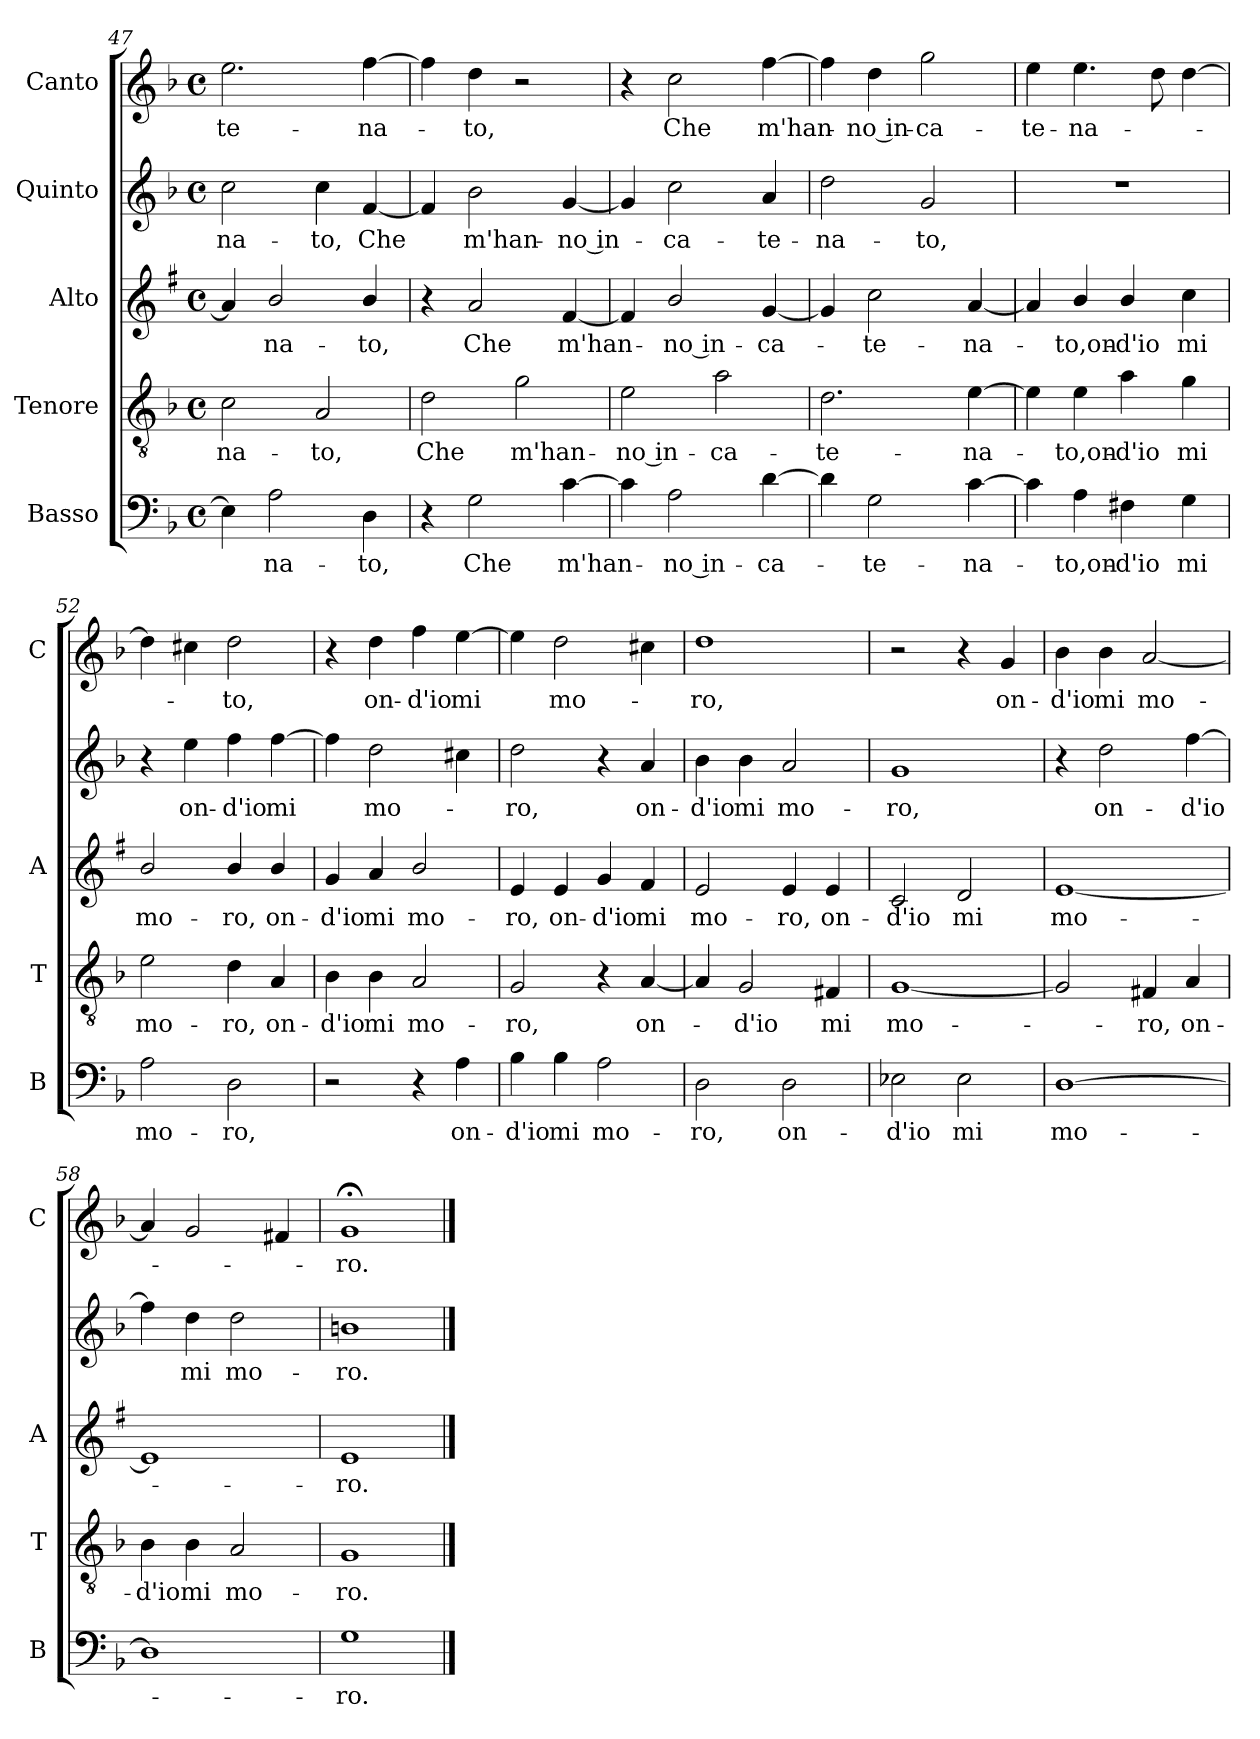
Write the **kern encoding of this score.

**kern	**text	**kern	**text	**kern	**text	**kern	**text	**kern	**text
*part5	*part5	*part4	*part4	*part3	*part3	*part2	*part2	*part1	*part1
*staff5	*staff5	*staff4	*staff4	*staff3	*staff3	*staff2	*staff2	*staff1	*staff1
*I"Basso	*	*I"Tenore	*	*I"Alto	*	*I"Quinto	*	*I"Canto	*
*I'B	*	*I'T	*	*I'A	*	*	*	*I'C	*
*clefF4	*	*clefGv2	*	*clefG2	*	*clefG2	*	*clefG2	*
*	*	*	*	*ITrd1c2	*	*	*	*	*
*k[b-]	*	*k[b-]	*	*k[b-]	*	*k[b-]	*	*k[b-]	*
*F:	*	*F:	*	*F:	*	*F:	*	*F:	*
*M4/4	*	*M4/4	*	*M4/4	*	*M4/4	*	*M4/4	*
*met(c)	*	*met(c)	*	*met(c)	*	*met(c)	*	*met(c)	*
=47	=47	=47	=47	=47	=47	=47	=47	=47	=47
!	!	!	!LO:LY:b	!	!	!	!LO:LY:b	!	!LO:LY:b
4E\]	.	2c\	-na-	4g/]	.	2cc\	-na-	2.ee\	-te-
!	!LO:LY:b	!	!	!	!LO:LY:b	!	!	!	!
2A\	-na-	.	.	2a/	-na-	.	.	.	.
!	!	!	!LO:LY:b	!	!	!	!LO:LY:b	!	!
.	.	2A/	-to,	.	.	4cc\	-to,	.	.
!	!LO:LY:b	!	!	!	!LO:LY:b	!	!LO:LY:b	!	!LO:LY:b
4D\	-to,	.	.	4a/	-to,	[4f/	Che	[4ff\	-na-
=48	=48	=48	=48	=48	=48	=48	=48	=48	=48
!	!	!	!LO:LY:b	!	!	!	!	!	!
4r	.	2d\	Che	4r	.	4f/]	.	4ff\]	.
!	!LO:LY:b	!	!	!	!LO:LY:b	!	!LO:LY:b	!	!LO:LY:b
2G\	Che	.	.	2g/	Che	2b-\	m'han-	4dd\	-to,
!	!	!	!LO:LY:b	!	!	!	!	!	!
.	.	2g\	m'han-	.	.	.	.	2r	.
!	!LO:LY:b	!	!	!	!LO:LY:b	!	!LO:LY:b	!	!
[4c\	m'han-	.	.	[4e/	m'han-	[4g/	-no in-	.	.
=49	=49	=49	=49	=49	=49	=49	=49	=49	=49
!	!	!	!LO:LY:b	!	!	!	!	!	!
4c\]	.	2e\	-no in-	4e/]	.	4g/]	.	4r	.
!	!LO:LY:b	!	!	!	!LO:LY:b	!	!LO:LY:b	!	!LO:LY:b
2A\	-no in-	.	.	2a/	-no in-	2cc\	-ca-	2cc\	Che
!	!	!	!LO:LY:b	!	!	!	!	!	!
.	.	2a\	-ca-	.	.	.	.	.	.
!	!LO:LY:b	!	!	!	!LO:LY:b	!	!LO:LY:b	!	!LO:LY:b
[4d\	-ca-	.	.	[4f/	-ca-	4a/	-te-	[4ff\	m'han-
=50	=50	=50	=50	=50	=50	=50	=50	=50	=50
!	!	!	!LO:LY:b	!	!	!	!LO:LY:b	!	!
4d\]	.	2.d\	-te-	4f/]	.	2dd\	-na-	4ff\]	.
!	!LO:LY:b	!	!	!	!LO:LY:b	!	!	!	!LO:LY:b
2G\	-te-	.	.	2b-\	-te-	.	.	4dd\	-no in-
!	!	!	!	!	!	!	!LO:LY:b	!	!LO:LY:b
.	.	.	.	.	.	2g/	-to,	2gg\	-ca-
!	!LO:LY:b	!	!LO:LY:b	!	!LO:LY:b	!	!	!	!
[4c\	-na-	[4e\	-na-	[4g/	-na-	.	.	.	.
=51	=51	=51	=51	=51	=51	=51	=51	=51	=51
!	!	!	!	!	!	!	!	!	!LO:LY:b
4c\]	.	4e\]	.	4g/]	.	1r	.	4ee\	-te-
!	!LO:LY:b	!	!LO:LY:b	!	!LO:LY:b	!	!	!	!LO:LY:b
4A\	-to,on-	4e\	-to,on-	4a/	-to,on-	.	.	4.ee\	-na-
!	!LO:LY:b	!	!LO:LY:b	!	!LO:LY:b	!	!	!	!
4F#X\	-d'io	4a\	-d'io	4a/	-d'io	.	.	.	.
.	.	.	.	.	.	.	.	8dd\	.
!	!LO:LY:b	!	!LO:LY:b	!	!LO:LY:b	!	!	!	!
4G\	mi	4g\	mi	4b-\	mi	.	.	[4dd\	.
!!LO:LB:g=z
=52	=52	=52	=52	=52	=52	=52	=52	=52	=52
!	!LO:LY:b	!	!LO:LY:b	!	!LO:LY:b	!	!	!	!
2A\	mo-	2e\	mo-	2a/	mo-	4r	.	4dd\]	.
!	!	!	!	!	!	!	!LO:LY:b	!	!
.	.	.	.	.	.	4ee\	on-	4cc#X\	.
!	!LO:LY:b	!	!LO:LY:b	!	!LO:LY:b	!	!LO:LY:b	!	!LO:LY:b
2D\	-ro,	4d\	-ro,	4a/	-ro,	4ff\	-d'io	2dd\	-to,
!	!	!	!LO:LY:b	!	!LO:LY:b	!	!LO:LY:b	!	!
.	.	4A/	on-	4a/	on-	[4ff\	mi	.	.
=53	=53	=53	=53	=53	=53	=53	=53	=53	=53
!	!	!	!LO:LY:b	!	!LO:LY:b	!	!	!	!
2r	.	4B-\	-d'io	4f/	-d'io	4ff\]	.	4r	.
!	!	!	!LO:LY:b	!	!LO:LY:b	!	!LO:LY:b	!	!LO:LY:b
.	.	4B-\	mi	4g/	mi	2dd\	mo-	4dd\	on-
!	!	!	!LO:LY:b	!	!LO:LY:b	!	!	!	!LO:LY:b
4r	.	2A/	mo-	2a/	mo-	.	.	4ff\	-d'io
!	!LO:LY:b	!	!	!	!	!	!	!	!LO:LY:b
4A\	on-	.	.	.	.	4cc#X\	.	[4ee\	mi
=54	=54	=54	=54	=54	=54	=54	=54	=54	=54
!	!LO:LY:b	!	!LO:LY:b	!	!LO:LY:b	!	!LO:LY:b	!	!
4B-\	-d'io	2G/	-ro,	4d/	-ro,	2dd\	-ro,	4ee\]	.
!	!LO:LY:b	!	!	!	!LO:LY:b	!	!	!	!LO:LY:b
4B-\	mi	.	.	4d/	on-	.	.	2dd\	mo-
!	!LO:LY:b	!	!	!	!LO:LY:b	!	!	!	!
2A\	mo-	4r	.	4f/	-d'io	4r	.	.	.
!	!	!	!LO:LY:b	!	!LO:LY:b	!	!LO:LY:b	!	!
.	.	[4A/	on-	4e/	mi	4a/	on-	4cc#X\	.
=55	=55	=55	=55	=55	=55	=55	=55	=55	=55
!	!LO:LY:b	!	!	!	!LO:LY:b	!	!LO:LY:b	!	!LO:LY:b
2D\	-ro,	4A/]	.	2d/	mo-	4b-\	-d'io	1dd	-ro,
!	!	!	!LO:LY:b	!	!	!	!LO:LY:b	!	!
.	.	2G/	-d'io	.	.	4b-\	mi	.	.
!	!LO:LY:b	!	!	!	!LO:LY:b	!	!LO:LY:b	!	!
2D\	on-	.	.	4d/	-ro,	2a/	mo-	.	.
!	!	!	!LO:LY:b	!	!LO:LY:b	!	!	!	!
.	.	4F#X/	mi	4d/	on-	.	.	.	.
=56	=56	=56	=56	=56	=56	=56	=56	=56	=56
!	!LO:LY:b	!	!LO:LY:b	!	!LO:LY:b	!	!LO:LY:b	!	!
2E-X\	-d'io	[1G	mo-	2B-/	-d'io	1g	-ro,	2r	.
!	!LO:LY:b	!	!	!	!LO:LY:b	!	!	!	!
2E-\	mi	.	.	2c/	mi	.	.	4r	.
!	!	!	!	!	!	!	!	!	!LO:LY:b
.	.	.	.	.	.	.	.	4g/	on-
=57	=57	=57	=57	=57	=57	=57	=57	=57	=57
!	!LO:LY:b	!	!	!	!LO:LY:b	!	!	!	!LO:LY:b
[1D	mo-	2G/]	.	[1d	mo-	4r	.	4b-\	-d'io
!	!	!	!	!	!	!	!LO:LY:b	!	!LO:LY:b
.	.	.	.	.	.	2dd\	on-	4b-\	mi
!	!	!	!LO:LY:b	!	!	!	!	!	!LO:LY:b
.	.	4F#X/	-ro,	.	.	.	.	[2a/	mo-
!	!	!	!LO:LY:b	!	!	!	!LO:LY:b	!	!
.	.	4A/	on-	.	.	[4ff\	-d'io	.	.
=58	=58	=58	=58	=58	=58	=58	=58	=58	=58
!	!	!	!LO:LY:b	!	!	!	!	!	!
1D]	.	4B-\	-d'io	1d]	.	4ff\]	.	4a/]	.
!	!	!	!LO:LY:b	!	!	!	!LO:LY:b	!	!
.	.	4B-\	mi	.	.	4dd\	mi	2g/	.
!	!	!	!LO:LY:b	!	!	!	!LO:LY:b	!	!
.	.	2A/	mo-	.	.	2dd\	mo-	.	.
.	.	.	.	.	.	.	.	4f#X/	.
=59	=59	=59	=59	=59	=59	=59	=59	=59	=59
!	!LO:LY:b	!	!LO:LY:b	!	!LO:LY:b	!	!LO:LY:b	!	!LO:LY:b
1G	-ro.	1G	-ro.	1d	-ro.	1bn	-ro.	1g;<	-ro.
==	==	==	==	==	==	==	==	==	==
*-	*-	*-	*-	*-	*-	*-	*-	*-	*-
